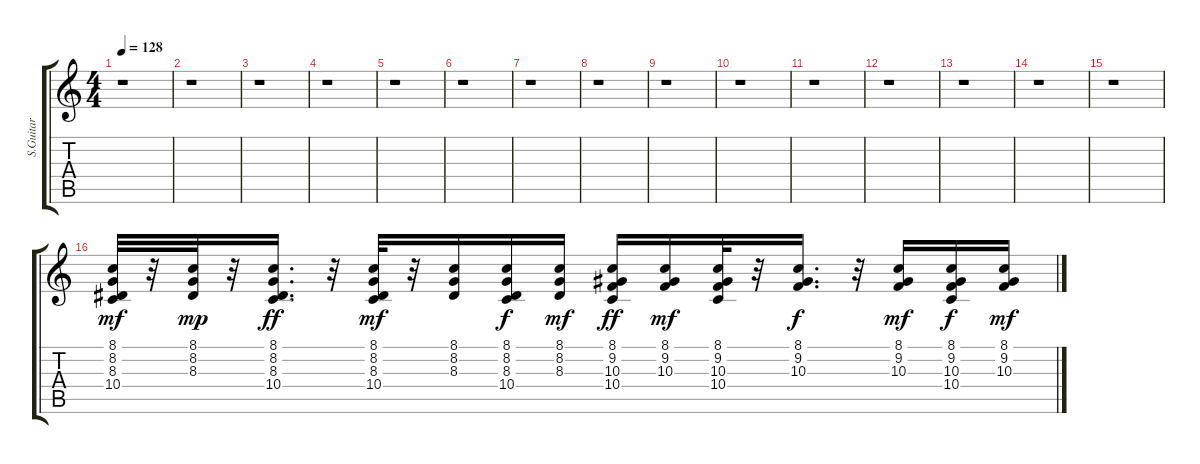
\track ("S.Guitar" "S.Guitar") {instrument pad1newage}
\staff {score tabs}
\tuning (E4 B3 G3 D3 A2 E2) {hide}
\ts (4 4)
\tempo 128
\clef g2
\ks c
r.1{dy ff} |
r.1 |
r.1 |
r.1 |
r.1 |
r.1 |
r.1 |
r.1 |
r.1 |
r.1 |
r.1 |
r.1 |
r.1 |
r.1 |
r.1 |
(8.1 8.2 8.3 10.4).32{dy mf} r.32 (8.1 8.2 8.3).32{dy mp} r.32 (8.1 8.2 8.3 10.4).16{d dy ff} r.32 (8.1 8.2 8.3 10.4).32{dy mf} r.32 (8.1 8.2 8.3).16 (8.1 8.2 8.3 10.4).16{dy f} (8.1 8.2 8.3).16{dy mf} (8.1 9.2 10.3 10.4).16{dy ff} (8.1 9.2 10.3).16{dy mf} (8.1 9.2 10.3 10.4).32 r.32 (8.1 9.2 10.3).16{d dy f} r.32 (8.1 9.2 10.3).16{dy mf} (8.1 9.2 10.3 10.4).16{dy f} (8.1 9.2 10.3).16{dy mf}
